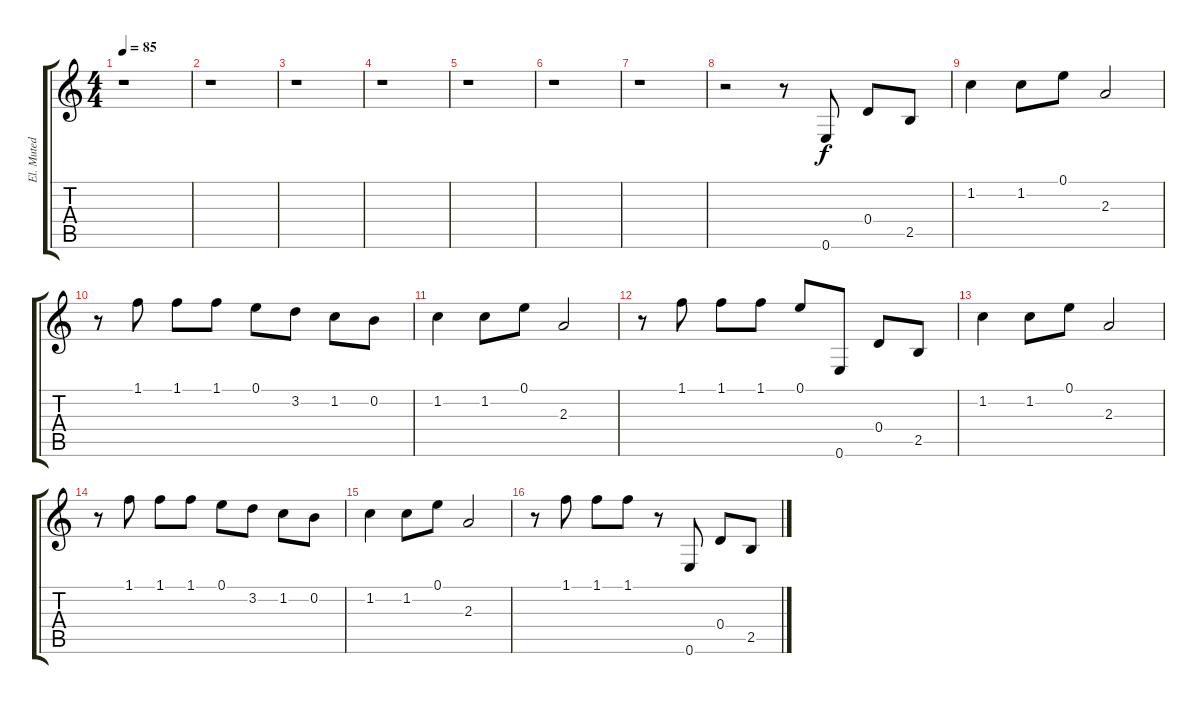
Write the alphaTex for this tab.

\track ("El. Muted Solo" "El. Muted ") {instrument electricguitarmuted}
\staff {score tabs}
\tuning (E4 B3 G3 D3 A2 E2) {hide}
\ts (4 4)
\tempo 85
\clef g2
\ks c
r.1{dy f} |
r.1 |
r.1 |
r.1 |
r.1 |
r.1 |
r.1 |
r.2 r.8 0.6.8 0.4.8 2.5.8 |
1.2.4 1.2.8 0.1.8 2.3.2 |
r.8 1.1.8 1.1.8 1.1.8 0.1.8 3.2.8 1.2.8 0.2.8 |
1.2.4 1.2.8 0.1.8 2.3.2 |
r.8 1.1.8 1.1.8 1.1.8 0.1.8 0.6.8 0.4.8 2.5.8 |
1.2.4 1.2.8 0.1.8 2.3.2 |
r.8 1.1.8 1.1.8 1.1.8 0.1.8 3.2.8 1.2.8 0.2.8 |
1.2.4 1.2.8 0.1.8 2.3.2 |
r.8 1.1.8 1.1.8 1.1.8 r.8 0.6.8 0.4.8 2.5.8
